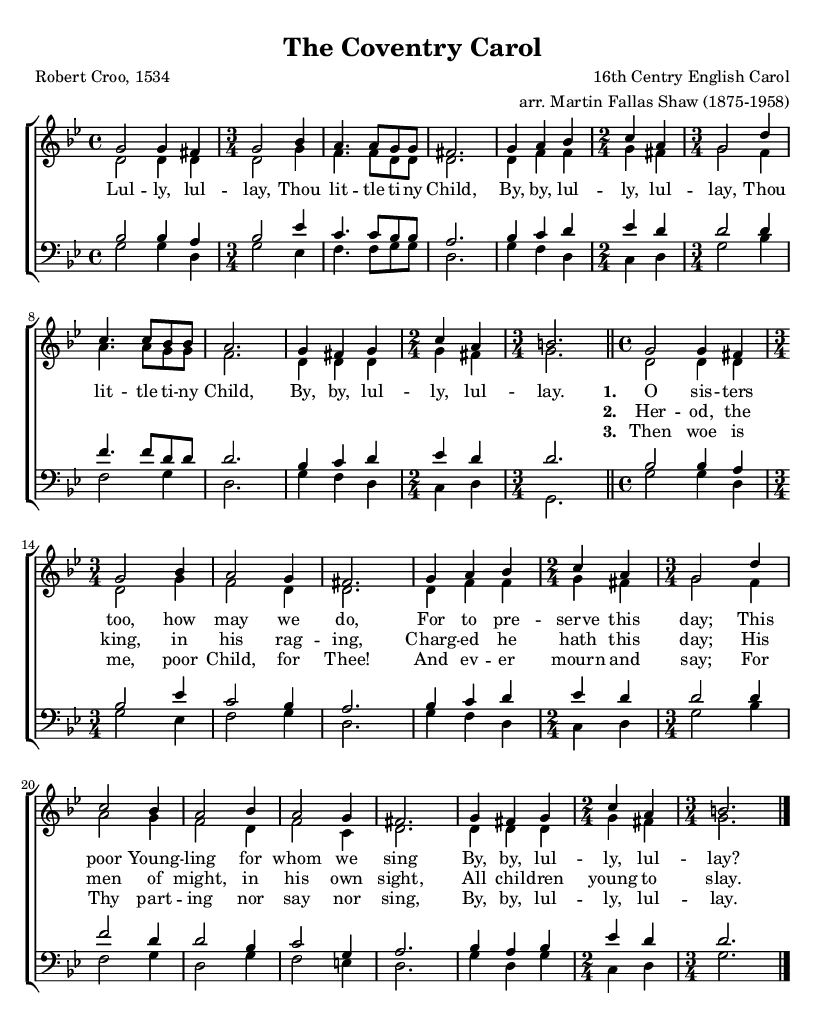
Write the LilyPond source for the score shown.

\version "2.14.2"

\header {
  title = "The Coventry Carol"
  poet = "Robert Croo, 1534"
  composer = "16th Centry English Carol"
  arranger = "arr. Martin Fallas Shaw (1875-1958)"
}

\include "header.ly"

global = {
  \preamble
  \key bes \major
  \time 4/4
}

% Rhythm from https://www.hymnsandcarolsofchristmas.com/Hymns_and_Carols/Images/_Sharp-Coventry-1825/Lully-lulla-Music-01.jpg
sopMusic = \relative c'' {
  % chorus
  g2 g4 fis |
  \time 3/4
  g2 bes4 |
  a4. a8 g g |
  fis2. |
  g4 a bes |
  \time 2/4 c a |
  \time 3/4 g2 d'4 |
  c4. c8 bes bes |
  a2. |
  g4 fis g |
  \time 2/4 c a |
  \time 3/4 b2. \bar "||"

  \time 4/4 g2 g4 fis |
  \time 3/4
  g2 bes4 |
  a2 g4 |
  fis2. |
  g4 a bes |
  \time 2/4 c a |
  \time 3/4 g2 d'4 |
  c2 bes4 |
  a2 bes4 |
  a2 g4 |
  fis2. |
  g4 fis g |
  \time 2/4 c a |
  \time 3/4 b2. \bar "|."
}
sopWords = \lyricmode {

}

altoMusic = \relative c' {
  d2 d4 d |
  d2 g4 |
  f4. f8 d d |
  d2. |
  d4 f f |
  g fis |
  g2 f4 |
  a4. a8 g g |
  f2. |
  d4 d d |
  g fis |
  g2. |

  d2 d4 d |
  d2 g4 |
  f2 d4 |
  d2. |
  d4 f f |
  g fis |
  g2 f4 |

  a2 g4 |
  f2 d4 |
  f2 c4 |
  d2. |
  d4 d d |
  g fis |
  g2. \bar "|."
}
altoWords = \lyricmode {
  Lul -- ly, lul -- lay, Thou lit -- tle ti -- ny Child,
  By, by, lul -- ly, lul -- lay, Thou lit -- tle ti -- ny Child,
  By, by, lul -- ly, lul -- lay.

  \set stanza = #"1. "
  O sis -- ters too, how may we do,
  For to pre -- serve this day;
  This poor Young -- ling for whom we sing
  By, by, lul -- ly, lul -- lay?
}
altoWordsII = \lyricmode {
  \repeat unfold 28 { \skip 1 }
  \set stanza = #"2. "
  Her -- od, the king, in his rag -- ing,
  Charg -- ed he hath this day;
  His men of might, in his own sight,
  All chil -- dren young to slay.
}
altoWordsIII = \lyricmode {
  \repeat unfold 28 { \skip 1 }
  \set stanza = #"3. "
  Then woe is me, poor Child, for Thee!
  And ev -- er mourn and say;
  For Thy part -- ing nor say nor sing,
  By, by, lul -- ly, lul -- lay.
}
altoWordsIV = \lyricmode {
  \repeat unfold 2 { \skip 1 }
  \set stanza = #"4. "

}

tenorMusic = \relative c' {
  bes2 bes4 a |
  bes2 ees4 |
  c4. c8 bes bes |
  a2. |
  bes4 c d |
  ees d |
  d2 d4 |
  f4. f8 d d |
  d2. |
  bes4 c d |
  ees d |
  d2. |

  bes2 bes4 a |
  bes2 ees4 |
  c2 bes4 |
  a2. |
  bes4 c d |
  ees d |
  d2 d4 |

  f2 d4 |
  d2 bes4 |
  c2 g4 |
  a2. |
  bes4 a bes |
  ees d |
  d2. \bar "|."
}
tenorWords = \lyricmode {

}

bassMusic = \relative c' {
  g2 g4 d |
  g2 ees4 |
  f4. f8 g g |
  d2. |
  g4 f d |
  c d |
  g2 bes4 |
  f2 g4 |
  d2. |
  g4 f d |
  c d |
  g,2. |

  g'2 g4 d |
  g2 ees4 |
  f2 g4 |
  d2. |
  g4 f d |
  c d |
  g2 bes4 |

  f2 g4 |
  d2 g4 |
  f2 e4 |
  d2. |
  g4 d g |
  c, d |
  g2. \bar "|."
}
bassWords = \lyricmode {

}

\score {
  <<
   \new ChoirStaff <<
    \new Staff = women <<
      \new Voice = "sopranos" { \voiceOne << \global \sopMusic >> }
      \new Voice = "altos" { \voiceTwo << \global \altoMusic >> }
    >>
    \new Lyrics \with { alignAboveContext = #"women" } \lyricsto "sopranos" \sopWords
    \new Lyrics = "altosIV"  \with { alignBelowContext = #"women" } \lyricsto "sopranos" \altoWordsIV
    \new Lyrics = "altosIII"  \with { alignBelowContext = #"women" } \lyricsto "sopranos" \altoWordsIII
    \new Lyrics = "altosII"  \with { alignBelowContext = #"women" } \lyricsto "sopranos" \altoWordsII
    \new Lyrics = "altos"  \with { alignBelowContext = #"women" } \lyricsto "sopranos" \altoWords
   \new Staff = men <<
      \clef bass
      \new Voice = "tenors" { \voiceOne << \global \tenorMusic >> }
      \new Voice = "basses" { \voiceTwo << \global \bassMusic >> }
    >>
    %\new Lyrics \with { alignAboveContext = #"men" } \lyricsto "tenors" \tenorWords
    %\new Lyrics \with { alignBelowContext = #"men" } \lyricsto "basses" \bassWords
  >>
  >>
}
